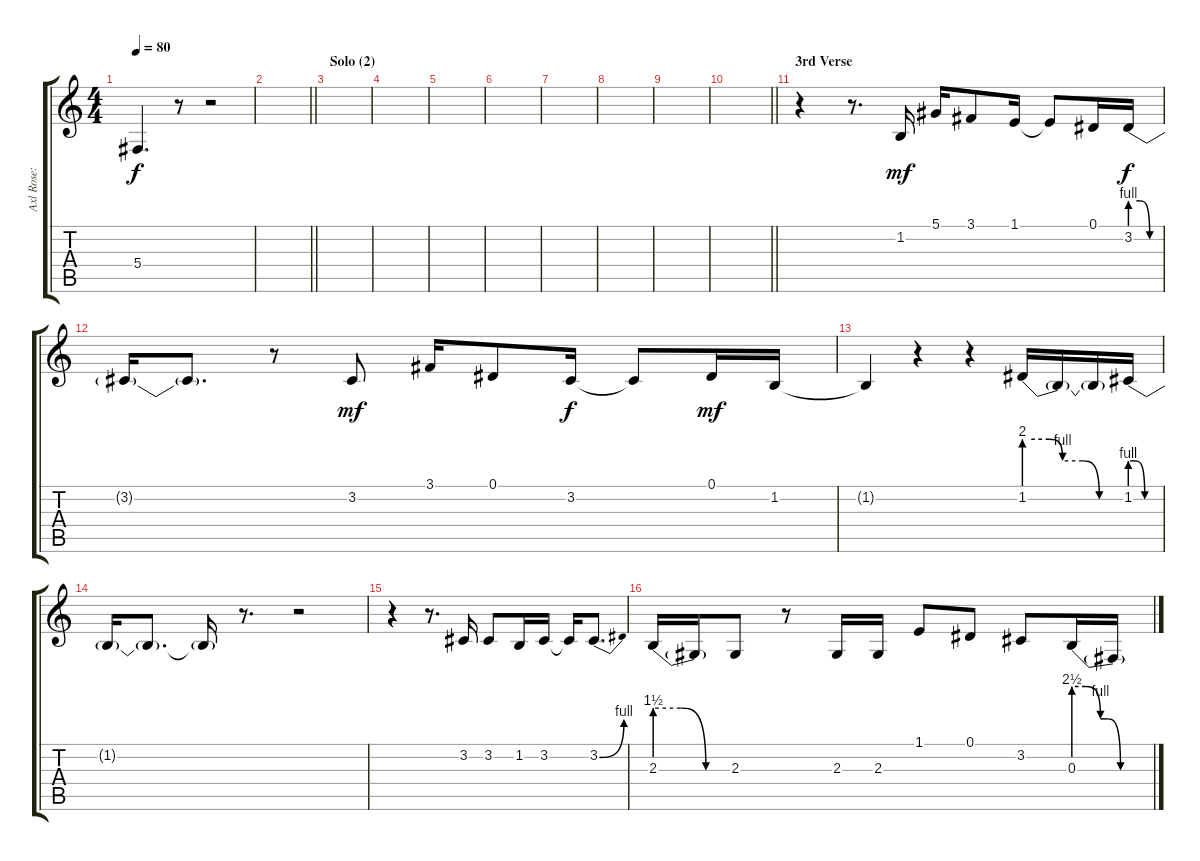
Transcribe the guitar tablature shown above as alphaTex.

\track ("Axl Rose: Vocal" "Axl Rose: ") {instrument synthvoice}
\staff {score tabs}
\tuning (Eb4 Bb3 Gb3 Db3 Ab2 Eb2) {hide}
\ts (4 4)
\tempo 80
\clef g2
\ks c
5.4{t}.4{d dy f} r.8 r.2 |
\barLineRight lightlight
|
\section ("" "Solo (2)")
|
|
|
|
|
|
|
\barLineRight lightlight
|
\section ("" "3rd Verse")
r.4 r.8{d} 1.2.16{dy mf} 5.1.16 3.1.8 1.1.16 1.1{t}.8 0.1.16 3.2{be (custom 0 4 20 4 40 0 60 0)}.16{dy f} |
3.2{t}.16 3.2{t}.8{d} r.8 3.2.8{dy mf} 3.1.16 0.1.8 3.2.16{dy f} 3.2{t}.8 0.1.16{dy mf} 1.2.16 |
1.2{t}.4 r.4 r.4 1.2{be (custom 0 8 15 8 23 4 35 4 45 0 60 0)}.16 1.2{t}.16 1.2{t}.16 1.2{be (custom 0 4 10 4 30 0 40 0 60 0)}.16 |
1.2{t}.16 1.2{t}.8{d} 1.2{t}.16 r.8{d} r.2 |
r.4 r.8{d} 3.2.16 3.2.8 1.2.16 3.2.16 3.2{t}.16 3.2{be (bend 0 0 60 4)}.8{d} |
2.3{be (custom 0 6 20 6 40 0 60 0)}.16 2.3{t}.16 2.3.8 r.8 2.3.16 2.3.16 1.1.8 0.1.8 3.2.8 0.3{be (custom 0 10 9 10 20 4 25 4 35 0 40 0 60 0)}.16 0.3{t}.16
